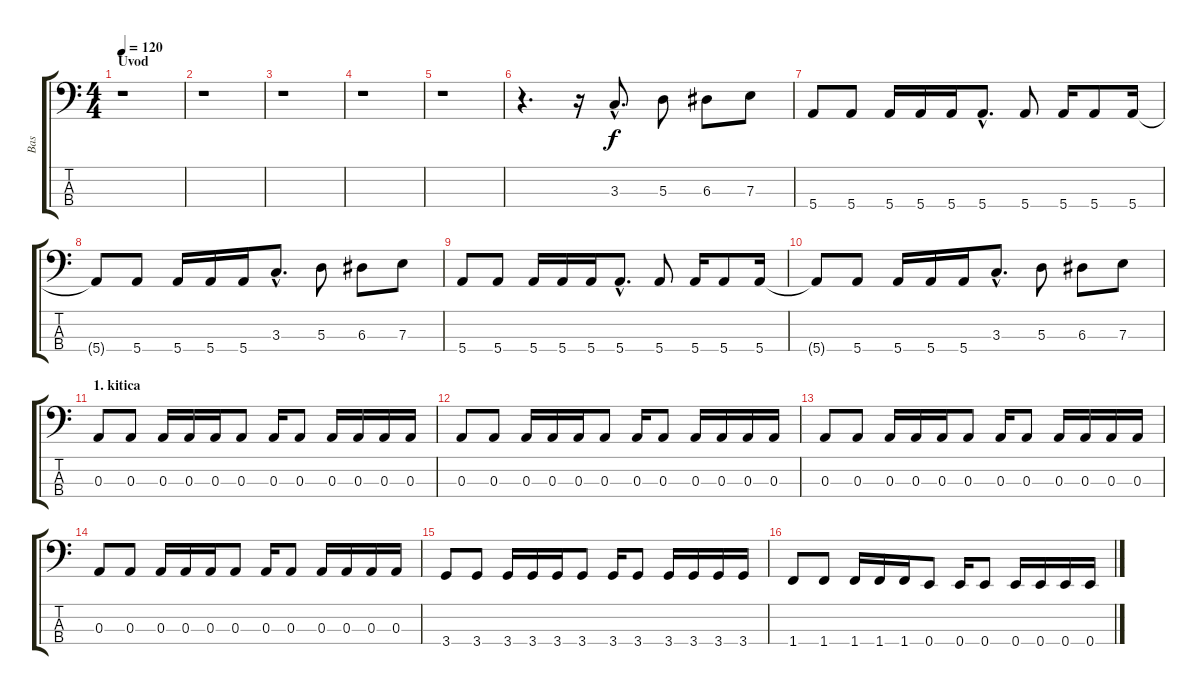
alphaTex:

\track ("Bas" "Bas") {instrument electricbassfinger}
\staff {score tabs}
\tuning (G2 D2 A1 E1) {hide}
\ts (4 4)
\section ("" "Uvod")
\tempo 120
\clef f4
\ks c
r.1{dy f instrument electricbassfinger} |
r.1 |
r.1 |
r.1 |
r.1 |
r.4{d} r.16 3.3{hac}.8{d} 5.3.8 6.3.8 7.3.8 |
5.4.8 5.4.8 5.4.16 5.4.16 5.4.16 5.4{hac}.8{d} 5.4.8 5.4.16 5.4.8 5.4.16 |
5.4{t}.8 5.4.8 5.4.16 5.4.16 5.4.16 3.3{hac}.8{d} 5.3.8 6.3.8 7.3.8 |
5.4.8 5.4.8 5.4.16 5.4.16 5.4.16 5.4{hac}.8{d} 5.4.8 5.4.16 5.4.8 5.4.16 |
5.4{t}.8 5.4.8 5.4.16 5.4.16 5.4.16 3.3{hac}.8{d} 5.3.8 6.3.8 7.3.8 |
\section ("" "1. kitica")
0.3.8 0.3.8 0.3.16 0.3.16 0.3.16 0.3.8 0.3.16 0.3.8 0.3.16 0.3.16 0.3.16 0.3.16 |
0.3.8 0.3.8 0.3.16 0.3.16 0.3.16 0.3.8 0.3.16 0.3.8 0.3.16 0.3.16 0.3.16 0.3.16 |
0.3.8 0.3.8 0.3.16 0.3.16 0.3.16 0.3.8 0.3.16 0.3.8 0.3.16 0.3.16 0.3.16 0.3.16 |
0.3.8 0.3.8 0.3.16 0.3.16 0.3.16 0.3.8 0.3.16 0.3.8 0.3.16 0.3.16 0.3.16 0.3.16 |
3.4.8 3.4.8 3.4.16 3.4.16 3.4.16 3.4.8 3.4.16 3.4.8 3.4.16 3.4.16 3.4.16 3.4.16 |
1.4.8 1.4.8 1.4.16 1.4.16 1.4.16 0.4.8 0.4.16 0.4.8 0.4.16 0.4.16 0.4.16 0.4.16
